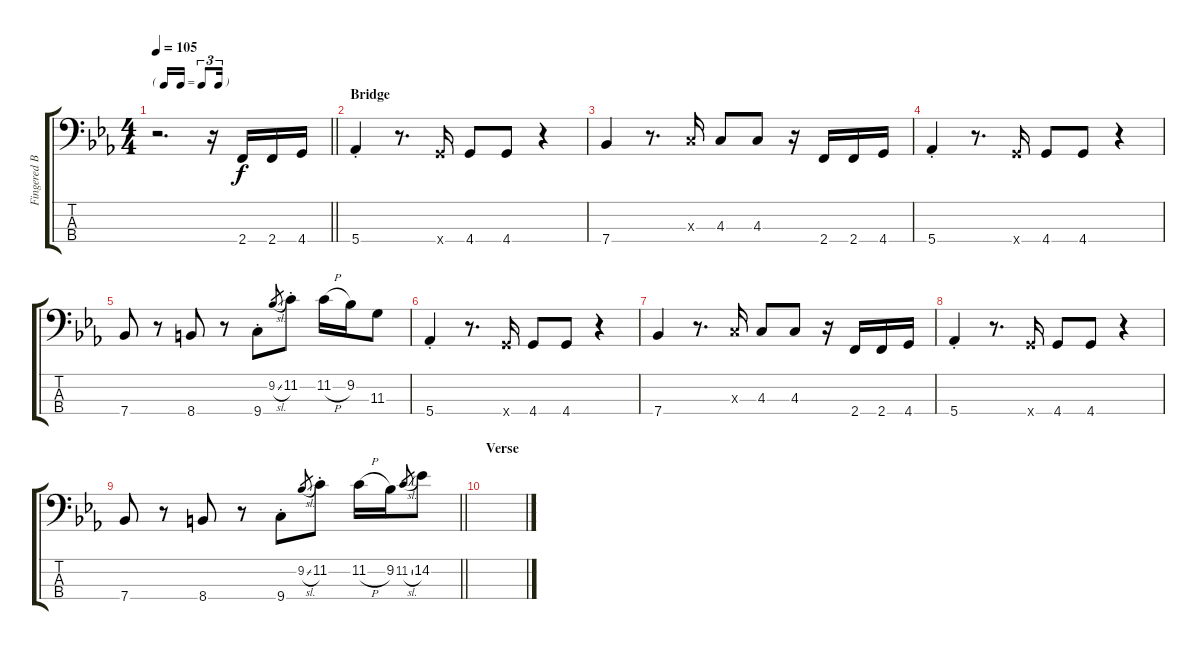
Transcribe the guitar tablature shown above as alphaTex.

\track ("Fingered Bass" "Fingered B") {instrument electricbassfinger}
\staff {score tabs}
\tuning (Gb2 Db2 Ab1 Eb1) {hide}
\ts (4 4)
\tf triplet16th
\tempo 105
\clef f4
\barLineRight lightlight
\ks eb
r.2{d dy f} r.16 2.4.16 2.4.16 4.4.16 |
\section ("" "Bridge")
5.4{st}.4 r.8{d} 4.4{x}.16 4.4.8 4.4.8 r.4 |
7.4.4 r.8{d} 4.3{x}.16 4.3.8 4.3.8 r.16 2.4.16 2.4.16 4.4.16 |
5.4{st}.4 r.8{d} 4.4{x}.16 4.4.8 4.4.8 r.4 |
7.4.8 r.8 8.4.8 r.8 9.4{st}.8 9.2{sl}.8{gr} 11.2{st}.8 11.2{h}.16 9.2.16 11.3.8 |
5.4{st}.4 r.8{d} 4.4{x}.16 4.4.8 4.4.8 r.4 |
7.4.4 r.8{d} 4.3{x}.16 4.3.8 4.3.8 r.16 2.4.16 2.4.16 4.4.16 |
5.4{st}.4 r.8{d} 4.4{x}.16 4.4.8 4.4.8 r.4 |
\barLineRight lightlight
7.4.8 r.8 8.4.8 r.8 9.4{st}.8 9.2{sl}.8{gr} 11.2{st}.8 11.2{h}.16 9.2.16 11.2{sl}.8{gr} 14.2.8 |
\section ("" "Verse")
